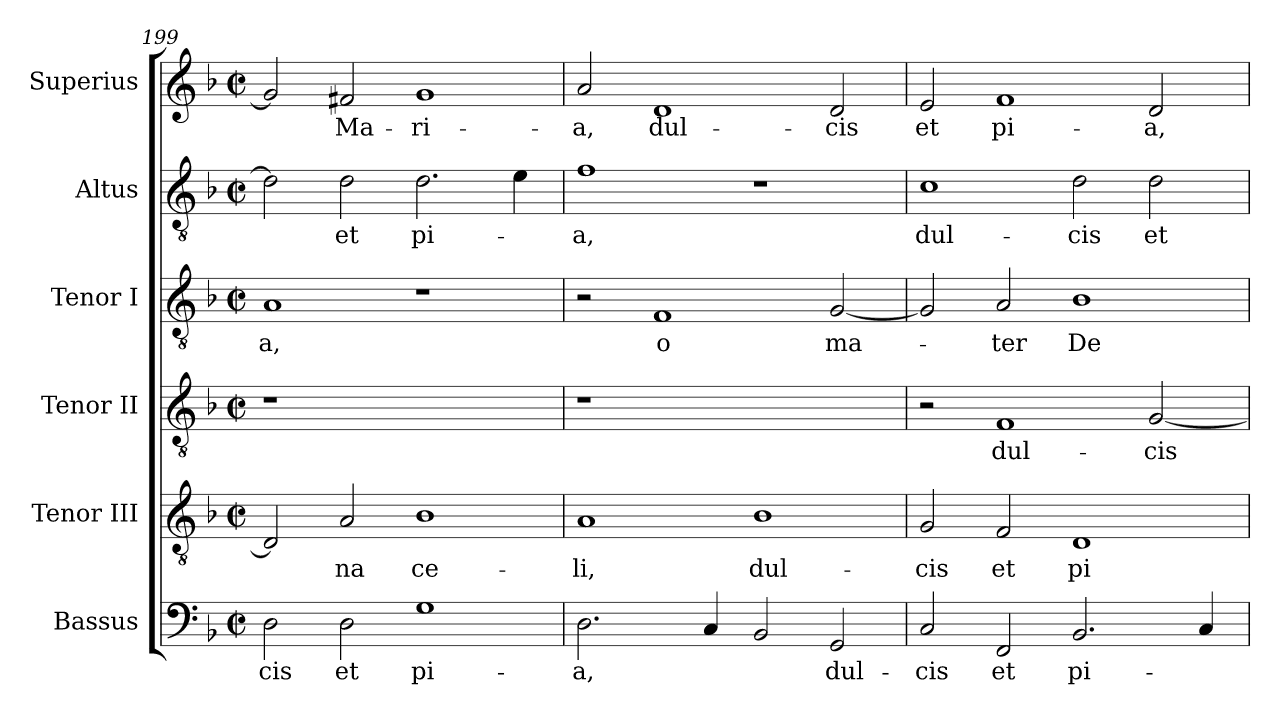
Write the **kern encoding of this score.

**kern	**text	**kern	**text	**kern	**text	**kern	**text	**kern	**text	**kern	**text
*part6	*part6	*part5	*part5	*part4	*part4	*part3	*part3	*part2	*part2	*part1	*part1
*staff6	*staff6	*staff5	*staff5	*staff4	*staff4	*staff3	*staff3	*staff2	*staff2	*staff1	*staff1
*I"Bassus	*	*I"Tenor III	*	*I"Tenor II	*	*I"Tenor I	*	*I"Altus	*	*I"Superius	*
*I'B.	*	*I'T.	*	*I'T.	*	*I'T.	*	*	*	*I'S.	*
*clefF4	*	*clefGv2	*	*clefGv2	*	*clefGv2	*	*clefGv2	*	*clefG2	*
*	*	*ITrd7c12	*	*ITrd7c12	*	*ITrd7c12	*	*ITrd7c12	*	*	*
*k[b-]	*	*k[b-]	*	*k[b-]	*	*k[b-]	*	*k[b-]	*	*k[b-]	*
*F:	*	*F:	*	*F:	*	*F:	*	*F:	*	*F:	*
*M2/2	*	*M2/2	*	*M2/2	*	*M2/2	*	*M2/2	*	*M2/2	*
*met(c|)	*	*met(c|)	*	*met(c|)	*	*met(c|)	*	*met(c|)	*	*met(c|)	*
=199	=199	=199	=199	=199	=199	=199	=199	=199	=199	=199	=199
!	!LO:LY:b:color=#000000	!	!	!LO:N:vis=1	!	!	!	!	!	!	!
!	!	!	!	!	!	!	!LO:LY:b:color=#000000	!	!	!	!
2Di\	-cis	2DDi/]	.	1r	.	1AAi	-a,	2Di\]	.	2gi/]	.
!	!LO:LY:b:color=#000000	!	!	!	!	!	!	!	!	!	!
!	!	!	!LO:LY:b:color=#000000	!	!	!	!	!	!	!	!
!	!	!	!	!	!	!	!	!	!LO:LY:b:color=#000000	!	!
!	!	!	!	!	!	!	!	!	!	!	!LO:LY:b:color=#000000
2Di\	et	2AAi/	-na	.	.	.	.	2Di\	et	2f#Xi/	Ma-
!	!LO:LY:b:color=#000000	!	!	!	!	!	!	!	!	!	!
!	!	!	!LO:LY:b:color=#000000	!	!	!	!	!	!	!	!
!	!	!	!	!	!	!	!	!	!LO:LY:b:color=#000000	!	!
!	!	!	!	!	!	!	!	!	!	!	!LO:LY:b:color=#000000
1Gi	pi-	1BB-i	ce-	1ryy	.	1r	.	2.Di\	pi-	1gi	-ri-
.	.	.	.	.	.	.	.	4Ei\	.	.	.
=200	=200	=200	=200	=200	=200	=200	=200	=200	=200	=200	=200
!	!LO:LY:b:color=#000000	!	!	!	!	!	!	!	!	!	!
!	!	!	!LO:LY:b:color=#000000	!LO:N:vis=1	!	!	!	!	!	!	!
!	!	!	!	!	!	!	!	!	!LO:LY:b:color=#000000	!	!
!	!	!	!	!	!	!	!	!	!	!	!LO:LY:b:color=#000000
2.Di\	-a,	1AAi	-li,	1r	.	2r	.	1Fi	-a,	2ai/	-a,
!	!	!	!	!	!	!	!LO:LY:b:color=#000000	!	!	!	!
!	!	!	!	!	!	!	!	!	!	!	!LO:LY:b:color=#000000
.	.	.	.	.	.	1FFi	o	.	.	1di	dul-
4Ci/	.	.	.	.	.	.	.	.	.	.	.
!	!	!	!LO:LY:b:color=#000000	!	!	!	!	!	!	!	!
2BB-i/	.	1BB-i	dul-	1ryy	.	.	.	1r	.	.	.
!	!LO:LY:b:color=#000000	!	!	!	!	!	!	!	!	!	!
!	!	!	!	!	!	!	!LO:LY:b:color=#000000	!	!	!	!
!	!	!	!	!	!	!	!	!	!	!	!LO:LY:b:color=#000000
2GGi/	dul-	.	.	.	.	[<2GGi/	ma-	.	.	2di/	-cis
!!LO:LB:g=z
=201	=201	=201	=201	=201	=201	=201	=201	=201	=201	=201	=201
!	!LO:LY:b:color=#000000	!	!	!	!	!	!	!	!	!	!
!	!	!	!LO:LY:b:color=#000000	!	!	!	!	!	!	!	!
!	!	!	!	!	!	!	!	!	!LO:LY:b:color=#000000	!	!
!	!	!	!	!	!	!	!	!	!	!	!LO:LY:b:color=#000000
2Ci/	-cis	2GGi/	-cis	2r	.	2GGi/]	.	1Ci	dul-	2ei/	et
!	!LO:LY:b:color=#000000	!	!	!	!	!	!	!	!	!	!
!	!	!	!LO:LY:b:color=#000000	!	!	!	!	!	!	!	!
!	!	!	!	!	!LO:LY:b:color=#000000	!	!	!	!	!	!
!	!	!	!	!	!	!	!LO:LY:b:color=#000000	!	!	!	!
!	!	!	!	!	!	!	!	!	!	!	!LO:LY:b:color=#000000
2FFi/	et	2FFi/	et	1FFi	dul-	2AAi/	-ter	.	.	1fi	pi-
!	!LO:LY:b:color=#000000	!	!	!	!	!	!	!	!	!	!
!	!	!	!LO:LY:b:color=#000000	!	!	!	!	!	!	!	!
!	!	!	!	!	!	!	!LO:LY:b:color=#000000	!	!	!	!
!	!	!	!	!	!	!	!	!	!LO:LY:b:color=#000000	!	!
2.BB-i/	pi-	1DDi	pi-	.	.	1BB-i	De-	2Di\	-cis	.	.
!	!	!	!	!	!LO:LY:b:color=#000000	!	!	!	!	!	!
!	!	!	!	!	!	!	!	!	!LO:LY:b:color=#000000	!	!
!	!	!	!	!	!	!	!	!	!	!	!LO:LY:b:color=#000000
.	.	.	.	[<2GGi/	-cis	.	.	2Di\	et	2di/	-a,
4Ci/	.	.	.	.	.	.	.	.	.	.	.
=	=	=	=	=	=	=	=	=	=	=	=
*-	*-	*-	*-	*-	*-	*-	*-	*-	*-	*-	*-
